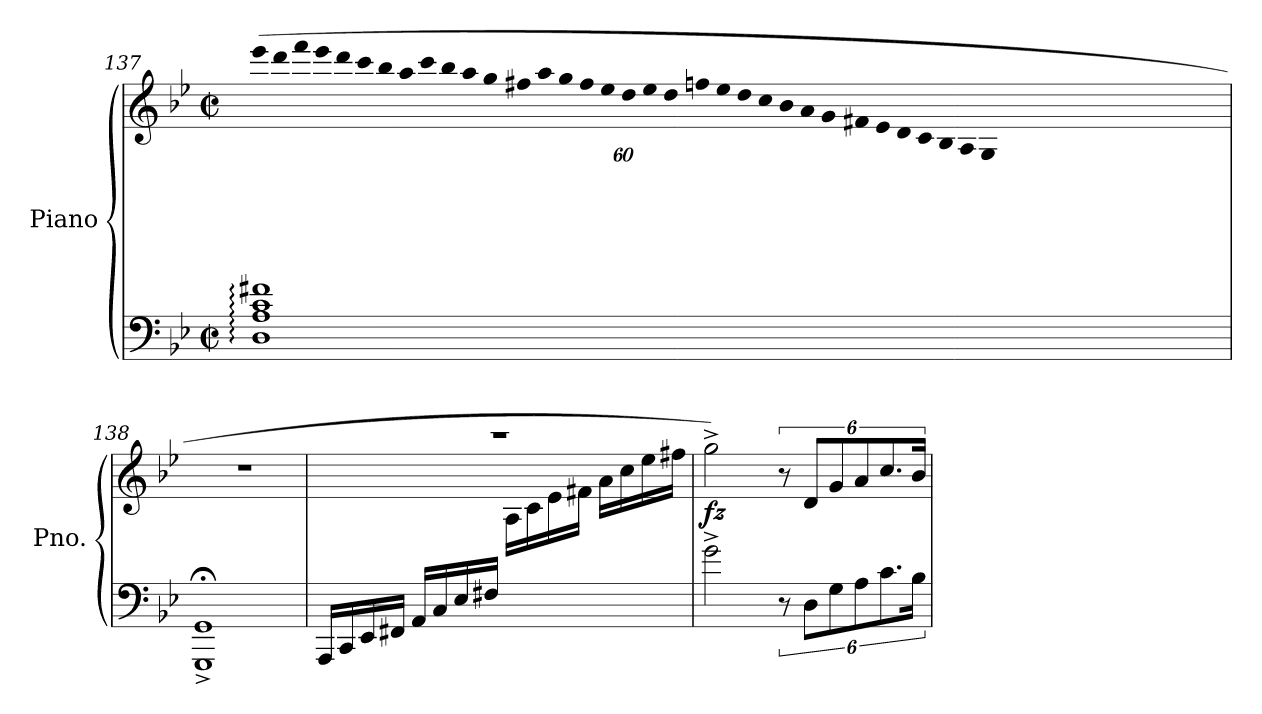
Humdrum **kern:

**kern	**kern	**dynam
*part1	*part1	*part1
*staff2	*staff1	*staff1/2
*I"Piano	*	*
*I'Pno.	*	*
!!LO:LB:g=z
*clefF4	*clefG2	*
*k[b-e-]	*k[b-e-]	*
*M2/2	*M2/2	*
*met(c|)	*met(c|)	*
*MM160	*MM160	*
=137	=137	=137
*^	*	*
*	*	*Xbrackettup	*
!	!	!LO:N:vis=16	!
480%833ryy	1D: 1A: 1c: 1f#X:	(>960%49eee-\LL	.
!	!	!LO:N:vis=16	!
.	.	960%49ddd\	.
!	!	!LO:N:vis=16	!
.	.	960%49fff\	.
!	!	!LO:N:vis=16	!
.	.	960%49eee-\	.
!	!	!LO:N:vis=16	!
.	.	960%49ddd\	.
!	!	!LO:N:vis=16	!
.	.	960%49ccc\	.
!	!	!LO:N:vis=16	!
.	.	960%49bb-\	.
!	!	!LO:N:vis=16	!
.	.	960%49aa\	.
!	!	!LO:N:vis=16	!
.	.	960%49ccc\	.
!	!	!LO:N:vis=16	!
.	.	960%49bb-\	.
!	!	!LO:N:vis=16	!
.	.	960%49aa\	.
!	!	!LO:N:vis=16	!
.	.	960%49gg\	.
!	!	!LO:N:vis=16	!
.	.	960%49ff#X\	.
!	!	!LO:N:vis=16	!
.	.	960%49aa\	.
!	!	!LO:N:vis=16	!
.	.	960%49gg\	.
!	!	!LO:N:vis=16	!
.	.	960%49ff#\	.
!	!	!LO:N:vis=16	!
.	.	960%49ee-\	.
!	!	!LO:N:vis=16	!
.	.	960%49dd\	.
!	!	!LO:N:vis=16	!
.	.	960%49ee-\	.
!	!	!LO:N:vis=16	!
.	.	960%49dd\	.
.	0ryy	.	.
!	!	!LO:N:vis=16	!
.	.	960%49ffn\	.
!	!	!LO:N:vis=16	!
.	.	960%49ee-\	.
!	!	!LO:N:vis=16	!
.	.	960%49dd\	.
!	!	!LO:N:vis=16	!
.	.	960%49cc\	.
!	!	!LO:N:vis=16	!
.	.	960%49b-\	.
!	!	!LO:N:vis=16	!
.	.	960%49a\	.
!	!	!LO:N:vis=16	!
.	.	960%49g\	.
!	!	!LO:N:vis=16	!
.	.	960%49f#X\	.
!	!	!LO:N:vis=16	!
.	.	960%49e-\	.
!	!	!LO:N:vis=16	!
.	.	960%49d\	.
!	!	!LO:N:vis=16	!
.	.	960%49c\	.
!	!	!LO:N:vis=16	!
.	.	960%49B-\	.
!	!	!LO:N:vis=16	!
.	.	960%49A\	.
!	!	!LO:N:vis=16	!
.	.	960%49G\	.
!LO:N:vis=16	!	!	!
960%49F#X/	.	480%607ryy	.
!LO:N:vis=16	!	!	!
960%49E-/	.	.	.
!LO:N:vis=16	!	!	!
960%49D/	.	.	.
!LO:N:vis=16	!	!	!
960%49C/	.	.	.
!LO:N:vis=16	!	!	!
960%49BB-/JJ)	.	.	.
320%323ryy	.	.	.
*v	*v	*	*
=138	=138	=138
1GGG;<^ 1GG;<^	1r	.
!!LO:LB:g=z
=139	=139	=139
*	*MM280	*
*	*^	*
!	!	!	!LO:DY:a=2
!	!	!	!LO:DY:n=1:a=2
(>16AAA/LL	1r	2ryy	other-dynamics f
16CC/	.	.	.
16EE-/	.	.	.
16FF#X/JJ	.	.	.
16AA/LL	.	.	.
16C/	.	.	.
16E-/	.	.	.
16F#X/JJ	.	.	.
2ryy	.	16A\LL	.
.	.	16c\	.
.	.	16e-\	.
.	.	16f#X\JJ	.
.	.	16a\LL	.
.	.	16cc\	.
.	.	16ee-\	.
.	.	16ff#X\JJ	.
=140	=140	=140	=140
!	!	!	!LO:DY:b
*	*v	*v	*
2g^\	2gg^\)	fz
*	*brackettup	*
12r	12r	.
*	*MM80	*
12D\L	12d/L	.
12G\	12g/	.
12A\	12a/	.
12.c\	12.cc/	.
24B-\Jk	24b-/Jk	.
=	=	=
*-	*-	*-
